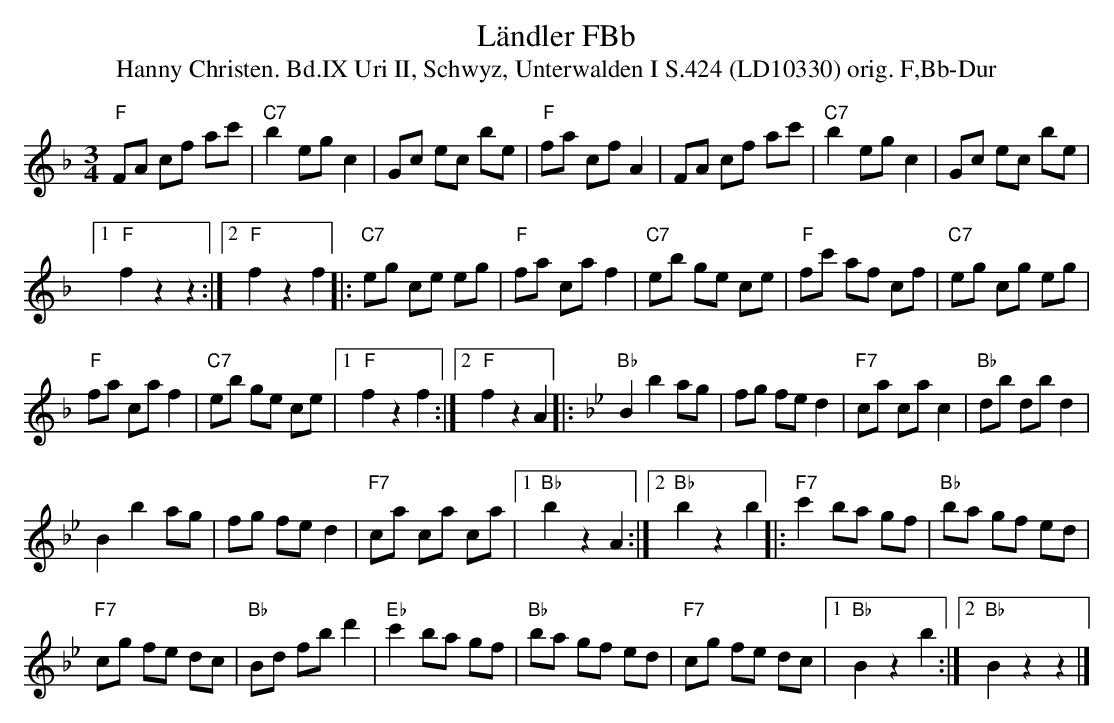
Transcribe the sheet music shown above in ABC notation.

X:1
T:Ländler FBb
T:Hanny Christen. Bd.IX Uri II, Schwyz, Unterwalden I S.424 (LD10330) orig. F,Bb-Dur
M:3/4
L:1/8
K:F
"F"FA cf ac' | "C7"b2 eg c2 | Gc ec be | "F"fa cf A2 | FA cf ac' | "C7"b2 eg c2 | Gc ec be |1
"F"f2 z2z2 :|2 "F"f2z2f2 |: "C7"eg ce eg | "F"fa ca f2 | "C7"eb ge ce | "F"fc' af cf | "C7"eg cg eg |
"F"fa ca f2 | "C7"eb ge ce |1 "F"f2z2f2 :|2 "F"f2z2A2 |: [K:Bb] "Bb"B2 b2 ag | fg fe d2 | "F7"ca ca c2 | "Bb"db db d2 |
B2 b2 ag | fg fe d2 | "F7"ca ca ca |1 "Bb"b2z2A2 :|2 "Bb"b2z2b2 |: "F7"c'2 ba gf | "Bb"ba gf ed |
"F7"cg fe dc | "Bb"Bd fb d'2 | "Eb"c'2 ba gf | "Bb"ba gf ed | "F7"cg fe dc |1 "Bb"B2z2b2 :|2 "Bb"B2z2z2 |]
